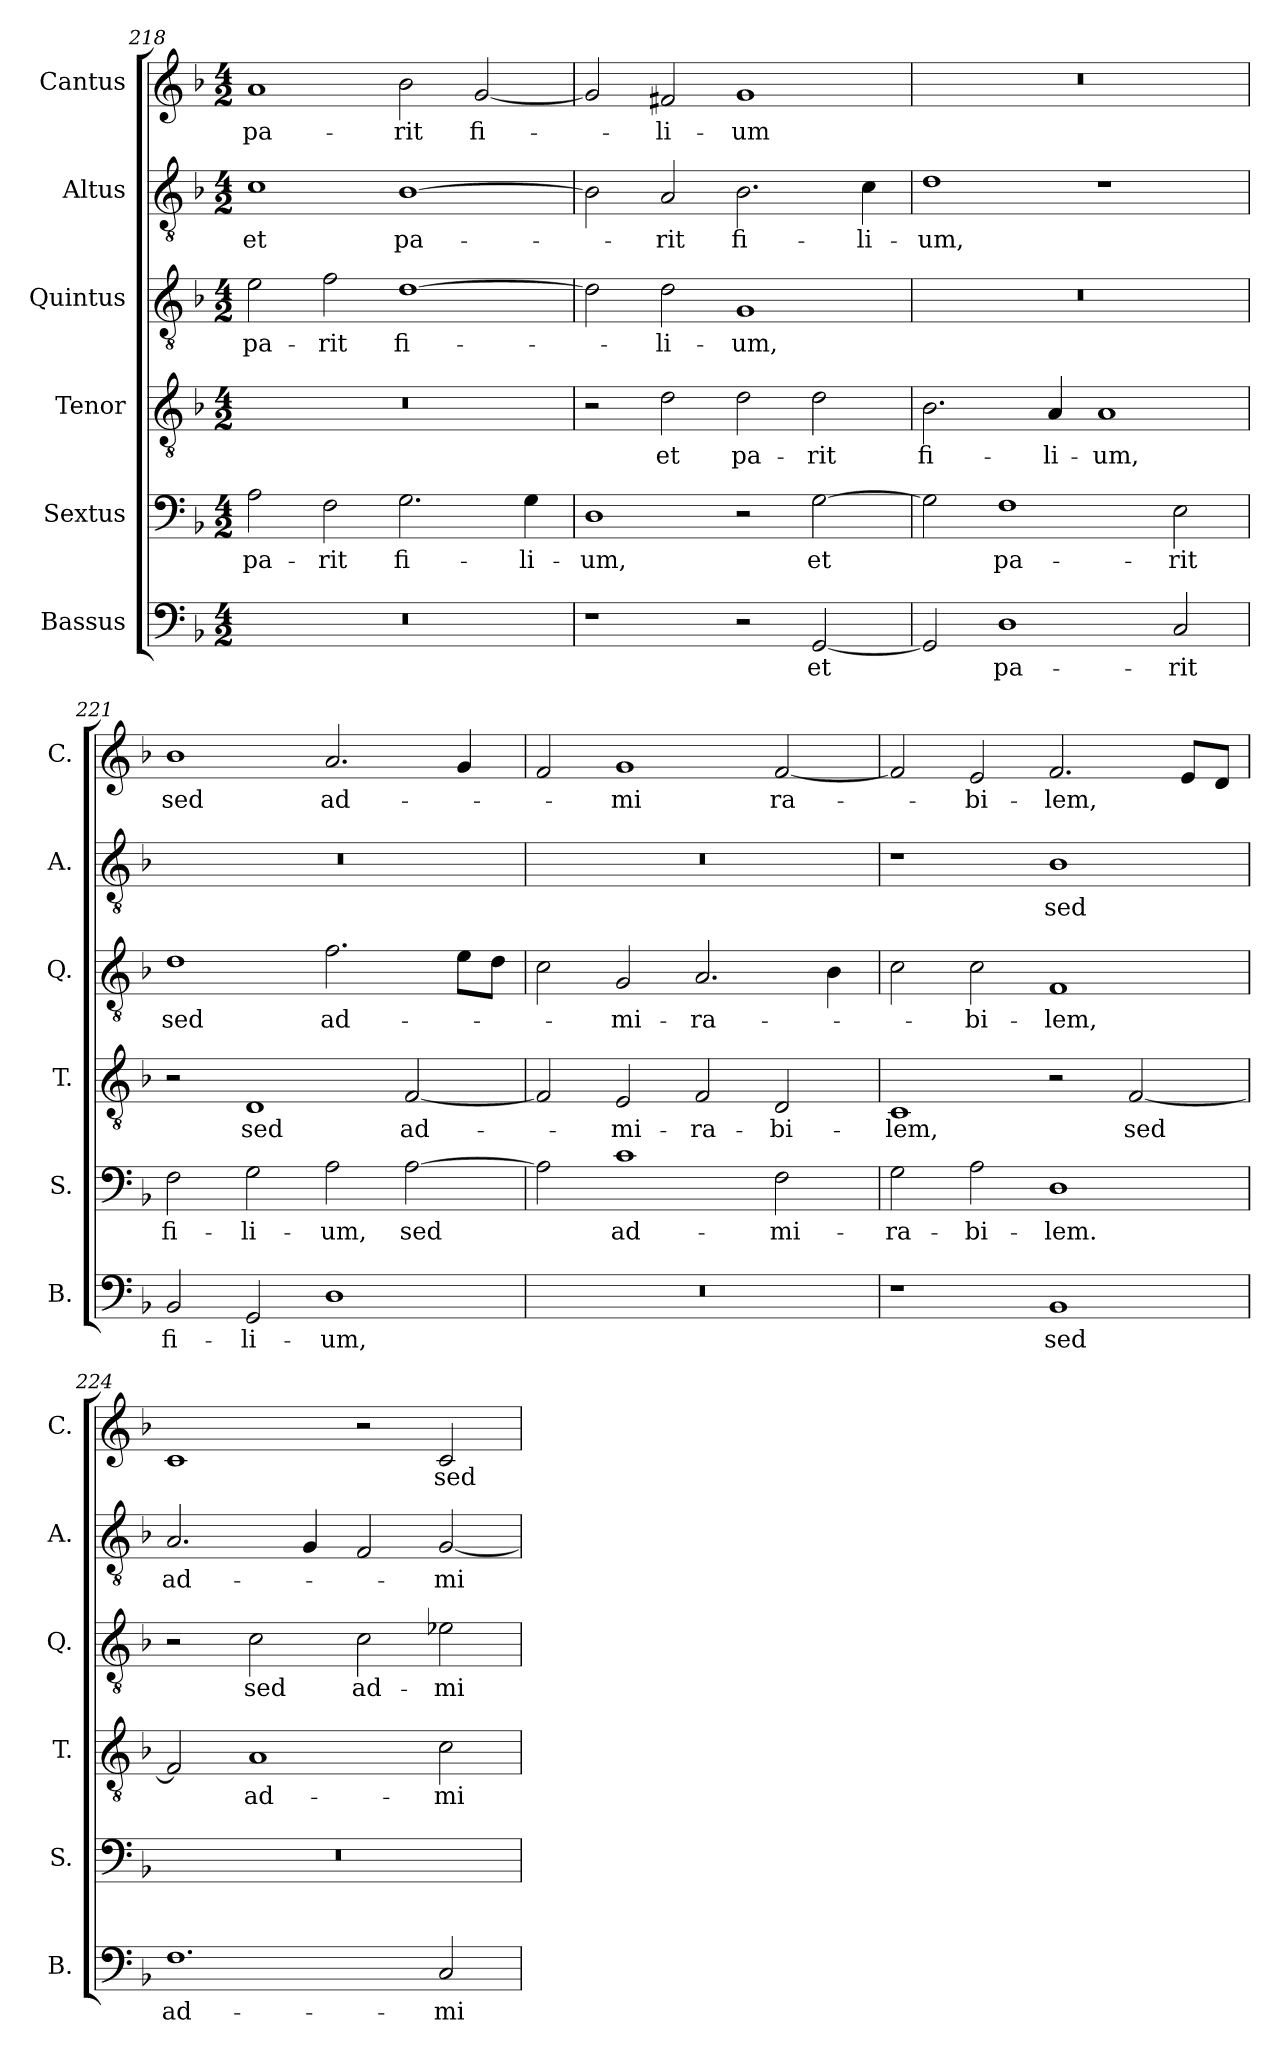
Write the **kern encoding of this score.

**kern	**text	**kern	**text	**kern	**text	**kern	**text	**kern	**text	**kern	**text
*part6	*part6	*part5	*part5	*part4	*part4	*part3	*part3	*part2	*part2	*part1	*part1
*staff6	*staff6	*staff5	*staff5	*staff4	*staff4	*staff3	*staff3	*staff2	*staff2	*staff1	*staff1
*I"Bassus	*	*I"Sextus	*	*I"Tenor	*	*I"Quintus	*	*I"Altus	*	*I"Cantus	*
*I'B.	*	*I'S.	*	*I'T.	*	*I'Q.	*	*I'A.	*	*I'C.	*
!!LO:LB:g=z
*clefF4	*	*clefF4	*	*clefGv2	*	*clefGv2	*	*clefGv2	*	*clefG2	*
*k[b-]	*	*k[b-]	*	*k[b-]	*	*k[b-]	*	*k[b-]	*	*k[b-]	*
*F:	*	*F:	*	*F:	*	*F:	*	*F:	*	*F:	*
*M4/2	*	*M4/2	*	*M4/2	*	*M4/2	*	*M4/2	*	*M4/2	*
=218	=218	=218	=218	=218	=218	=218	=218	=218	=218	=218	=218
!	!	!	!LO:LY:b	!	!	!	!LO:LY:b	!	!LO:LY:b	!	!LO:LY:b
0r	.	2A\	pa-	0r	.	2e\	pa-	1c	et	1a	pa-
!	!	!	!LO:LY:b	!	!	!	!LO:LY:b	!	!	!	!
.	.	2F\	-rit	.	.	2f\	-rit	.	.	.	.
!	!	!	!LO:LY:b	!	!	!	!LO:LY:b	!	!LO:LY:b	!	!LO:LY:b
.	.	2.G\	fi-	.	.	[1d	fi-	[1B-	pa-	2b-\	-rit
!	!	!	!	!	!	!	!	!	!	!	!LO:LY:b
.	.	.	.	.	.	.	.	.	.	[2g/	fi-
!	!	!	!LO:LY:b	!	!	!	!	!	!	!	!
.	.	4G\	-li-	.	.	.	.	.	.	.	.
=219	=219	=219	=219	=219	=219	=219	=219	=219	=219	=219	=219
!	!	!	!LO:LY:b	!	!	!	!	!	!	!	!
1r	.	1D	-um,	2r	.	2d\]	.	2B-\]	.	2g/]	.
!	!	!	!	!	!LO:LY:b	!	!LO:LY:b	!	!LO:LY:b	!	!LO:LY:b
.	.	.	.	2d\	et	2d\	-li-	2A/	-rit	2f#X/	-li-
!	!	!	!	!	!LO:LY:b	!	!LO:LY:b	!	!LO:LY:b	!	!LO:LY:b
2r	.	2r	.	2d\	pa-	1G	-um,	2.B-\	fi-	1g	-um
!	!LO:LY:b	!	!LO:LY:b	!	!LO:LY:b	!	!	!	!	!	!
[2GG/	et	[2G\	et	2d\	-rit	.	.	.	.	.	.
!	!	!	!	!	!	!	!	!	!LO:LY:b	!	!
.	.	.	.	.	.	.	.	4c\	-li-	.	.
=220	=220	=220	=220	=220	=220	=220	=220	=220	=220	=220	=220
!	!	!	!	!	!LO:LY:b	!	!	!	!LO:LY:b	!	!
2GG/]	.	2G\]	.	2.B-\	fi-	0r	.	1d	-um,	0r	.
!	!LO:LY:b	!	!LO:LY:b	!	!	!	!	!	!	!	!
1D	pa-	1F	pa-	.	.	.	.	.	.	.	.
!	!	!	!	!	!LO:LY:b	!	!	!	!	!	!
.	.	.	.	4A/	-li-	.	.	.	.	.	.
!	!	!	!	!	!LO:LY:b	!	!	!	!	!	!
.	.	.	.	1A	-um,	.	.	1r	.	.	.
!	!LO:LY:b	!	!LO:LY:b	!	!	!	!	!	!	!	!
2C/	-rit	2E\	-rit	.	.	.	.	.	.	.	.
=221	=221	=221	=221	=221	=221	=221	=221	=221	=221	=221	=221
!	!LO:LY:b	!	!LO:LY:b	!	!	!	!LO:LY:b	!	!	!	!LO:LY:b
2BB-/	fi-	2F\	fi-	2r	.	1d	sed	0r	.	1b-	sed
!	!LO:LY:b	!	!LO:LY:b	!	!LO:LY:b	!	!	!	!	!	!
2GG/	-li-	2G\	-li-	1D	sed	.	.	.	.	.	.
!	!LO:LY:b	!	!LO:LY:b	!	!	!	!LO:LY:b	!	!	!	!LO:LY:b
1D	-um,	2A\	-um,	.	.	2.f\	ad-	.	.	2.a/	ad-
!	!	!	!LO:LY:b	!	!LO:LY:b	!	!	!	!	!	!
.	.	[2A\	sed	[2F/	ad-	.	.	.	.	.	.
.	.	.	.	.	.	8e\L	.	.	.	4g/	.
.	.	.	.	.	.	8d\J	.	.	.	.	.
=222	=222	=222	=222	=222	=222	=222	=222	=222	=222	=222	=222
0r	.	2A\]	.	2F/]	.	2c\	.	0r	.	2f/	.
!	!	!	!LO:LY:b	!	!LO:LY:b	!	!LO:LY:b	!	!	!	!LO:LY:b
.	.	1c	ad-	2E/	-mi-	2G/	-mi-	.	.	1g	-mi
!	!	!	!	!	!LO:LY:b	!	!LO:LY:b	!	!	!	!
.	.	.	.	2F/	-ra-	2.A/	-ra-	.	.	.	.
!	!	!	!LO:LY:b	!	!LO:LY:b	!	!	!	!	!	!LO:LY:b
.	.	2F\	-mi-	2D/	-bi-	.	.	.	.	[2f/	ra-
.	.	.	.	.	.	4B-\	.	.	.	.	.
=223	=223	=223	=223	=223	=223	=223	=223	=223	=223	=223	=223
!	!	!	!LO:LY:b	!	!LO:LY:b	!	!	!	!	!	!
1r	.	2G\	-ra-	1C	-lem,	2c\	.	1r	.	2f/]	.
!	!	!	!LO:LY:b	!	!	!	!LO:LY:b	!	!	!	!LO:LY:b
.	.	2A\	-bi-	.	.	2c\	-bi-	.	.	2e/	-bi-
!	!LO:LY:b	!	!LO:LY:b	!	!	!	!LO:LY:b	!	!LO:LY:b	!	!LO:LY:b
1BB-	sed	1D	-lem.	2r	.	1F	-lem,	1B-	sed	2.f/	-lem,
!	!	!	!	!	!LO:LY:b	!	!	!	!	!	!
.	.	.	.	[2F/	sed	.	.	.	.	.	.
.	.	.	.	.	.	.	.	.	.	8e/L	.
.	.	.	.	.	.	.	.	.	.	8d/J	.
=224	=224	=224	=224	=224	=224	=224	=224	=224	=224	=224	=224
!	!LO:LY:b	!	!	!	!	!	!	!	!LO:LY:b	!	!
1.F	ad-	0r	.	2F/]	.	2r	.	2.A/	ad-	1c	.
!	!	!	!	!	!LO:LY:b	!	!LO:LY:b	!	!	!	!
.	.	.	.	1A	ad-	2c\	sed	.	.	.	.
.	.	.	.	.	.	.	.	4G/	.	.	.
!	!	!	!	!	!	!	!LO:LY:b	!	!	!	!
.	.	.	.	.	.	2c\	ad-	2F/	.	2r	.
!	!LO:LY:b	!	!	!	!LO:LY:b	!	!LO:LY:b	!	!LO:LY:b	!	!LO:LY:b
2C/	-mi-	.	.	2c\	-mi-	2e-X\	-mi-	[2G/	-mi-	2c/	sed
=	=	=	=	=	=	=	=	=	=	=	=
*-	*-	*-	*-	*-	*-	*-	*-	*-	*-	*-	*-
